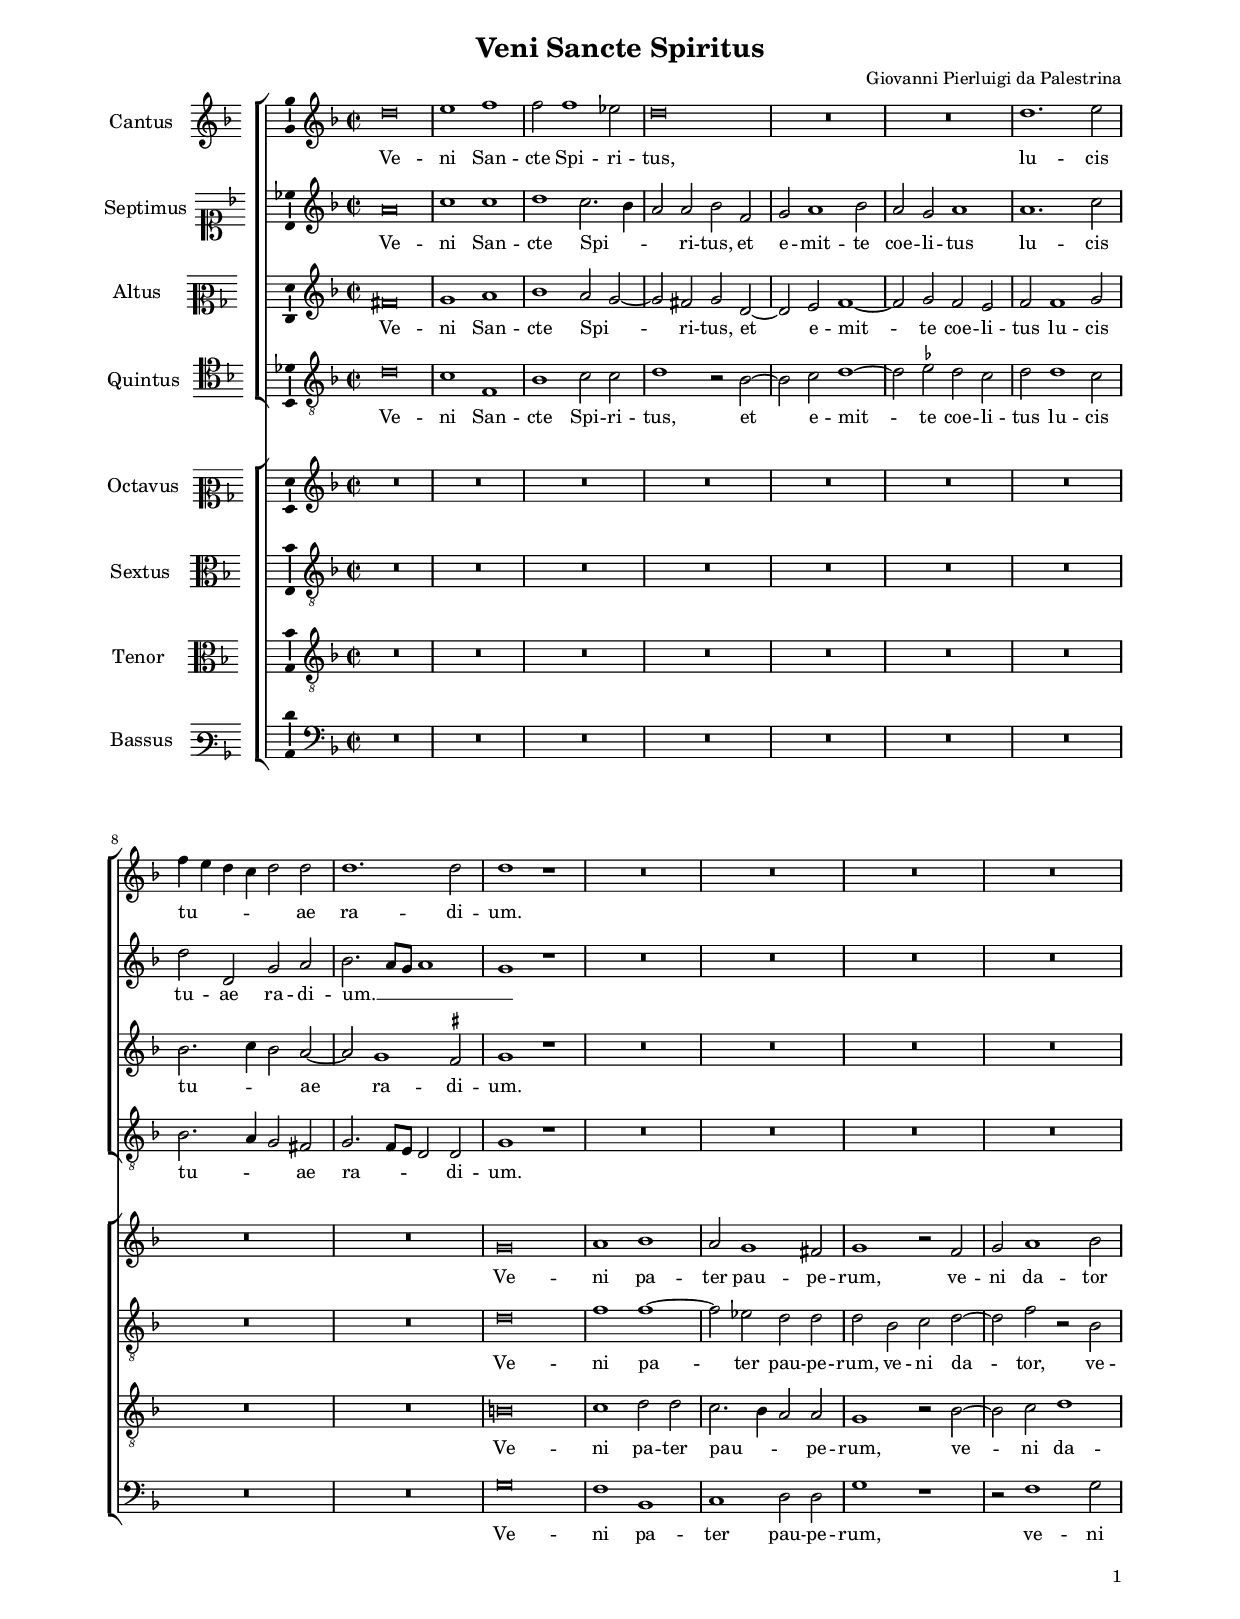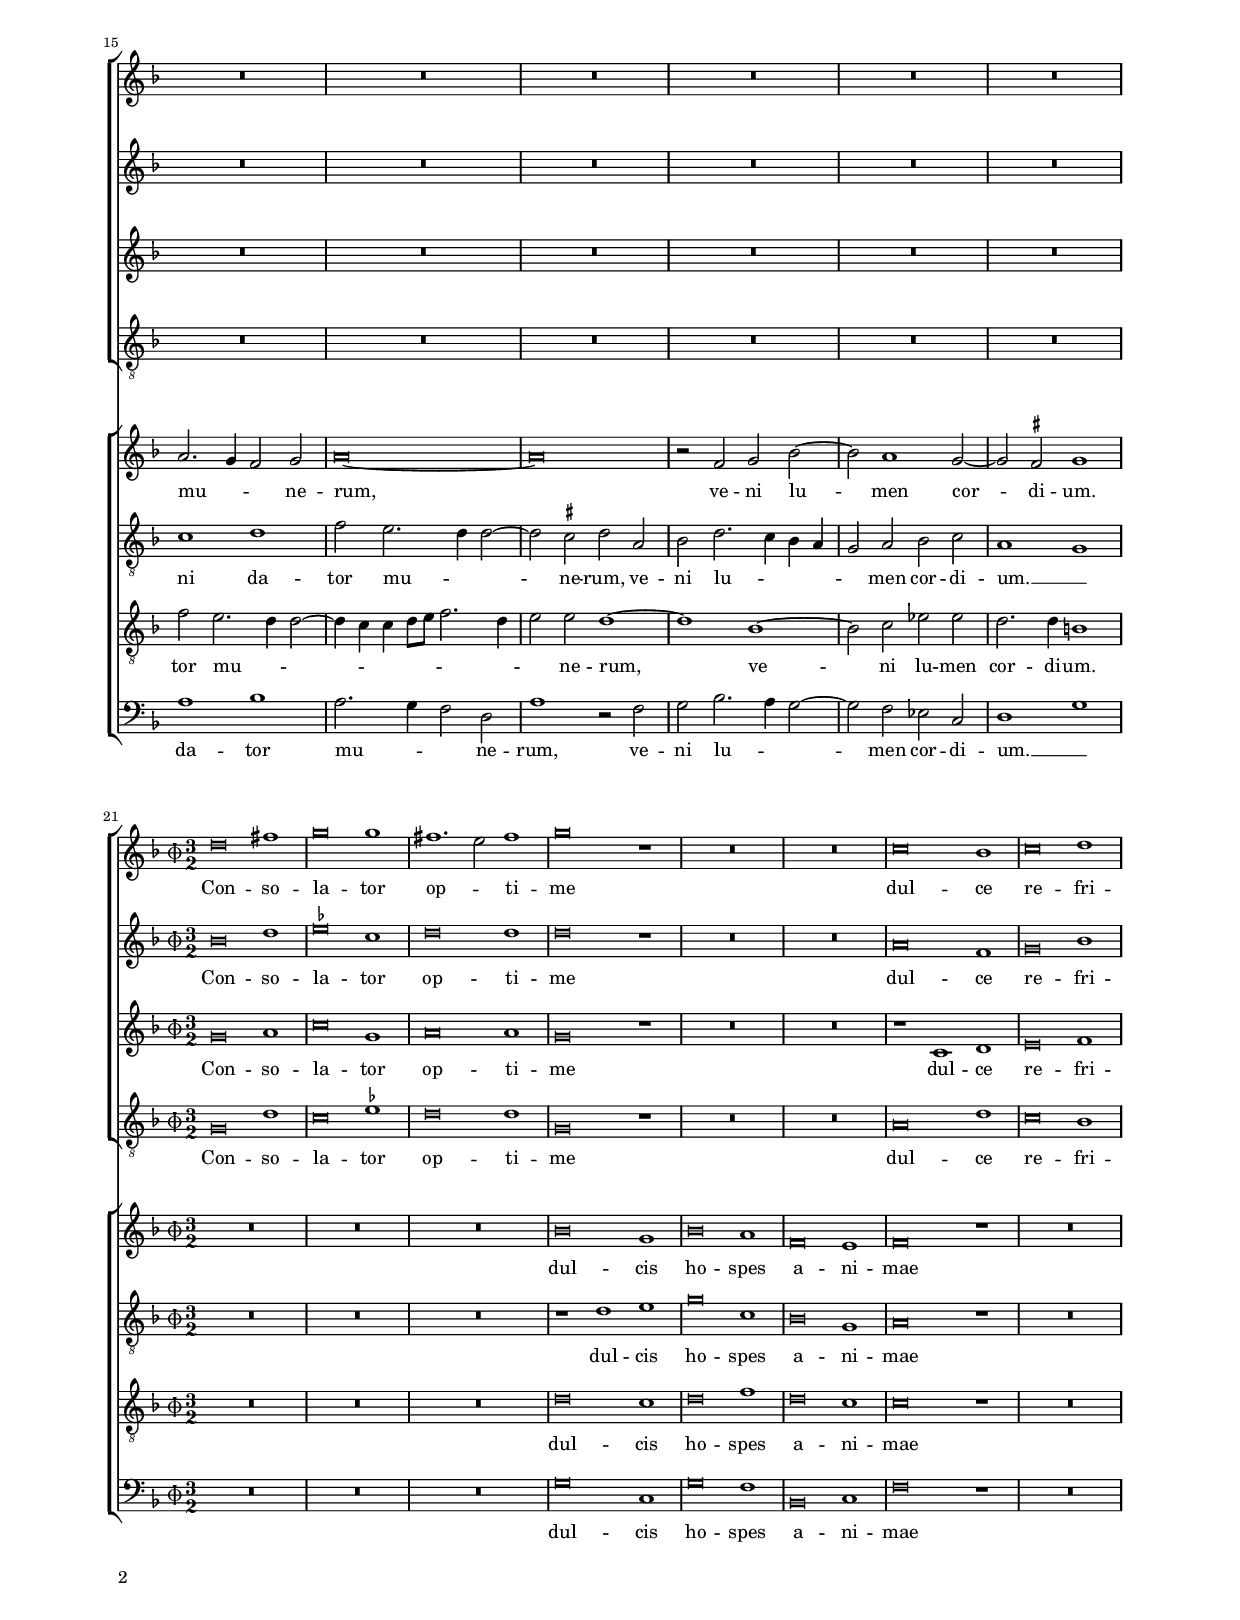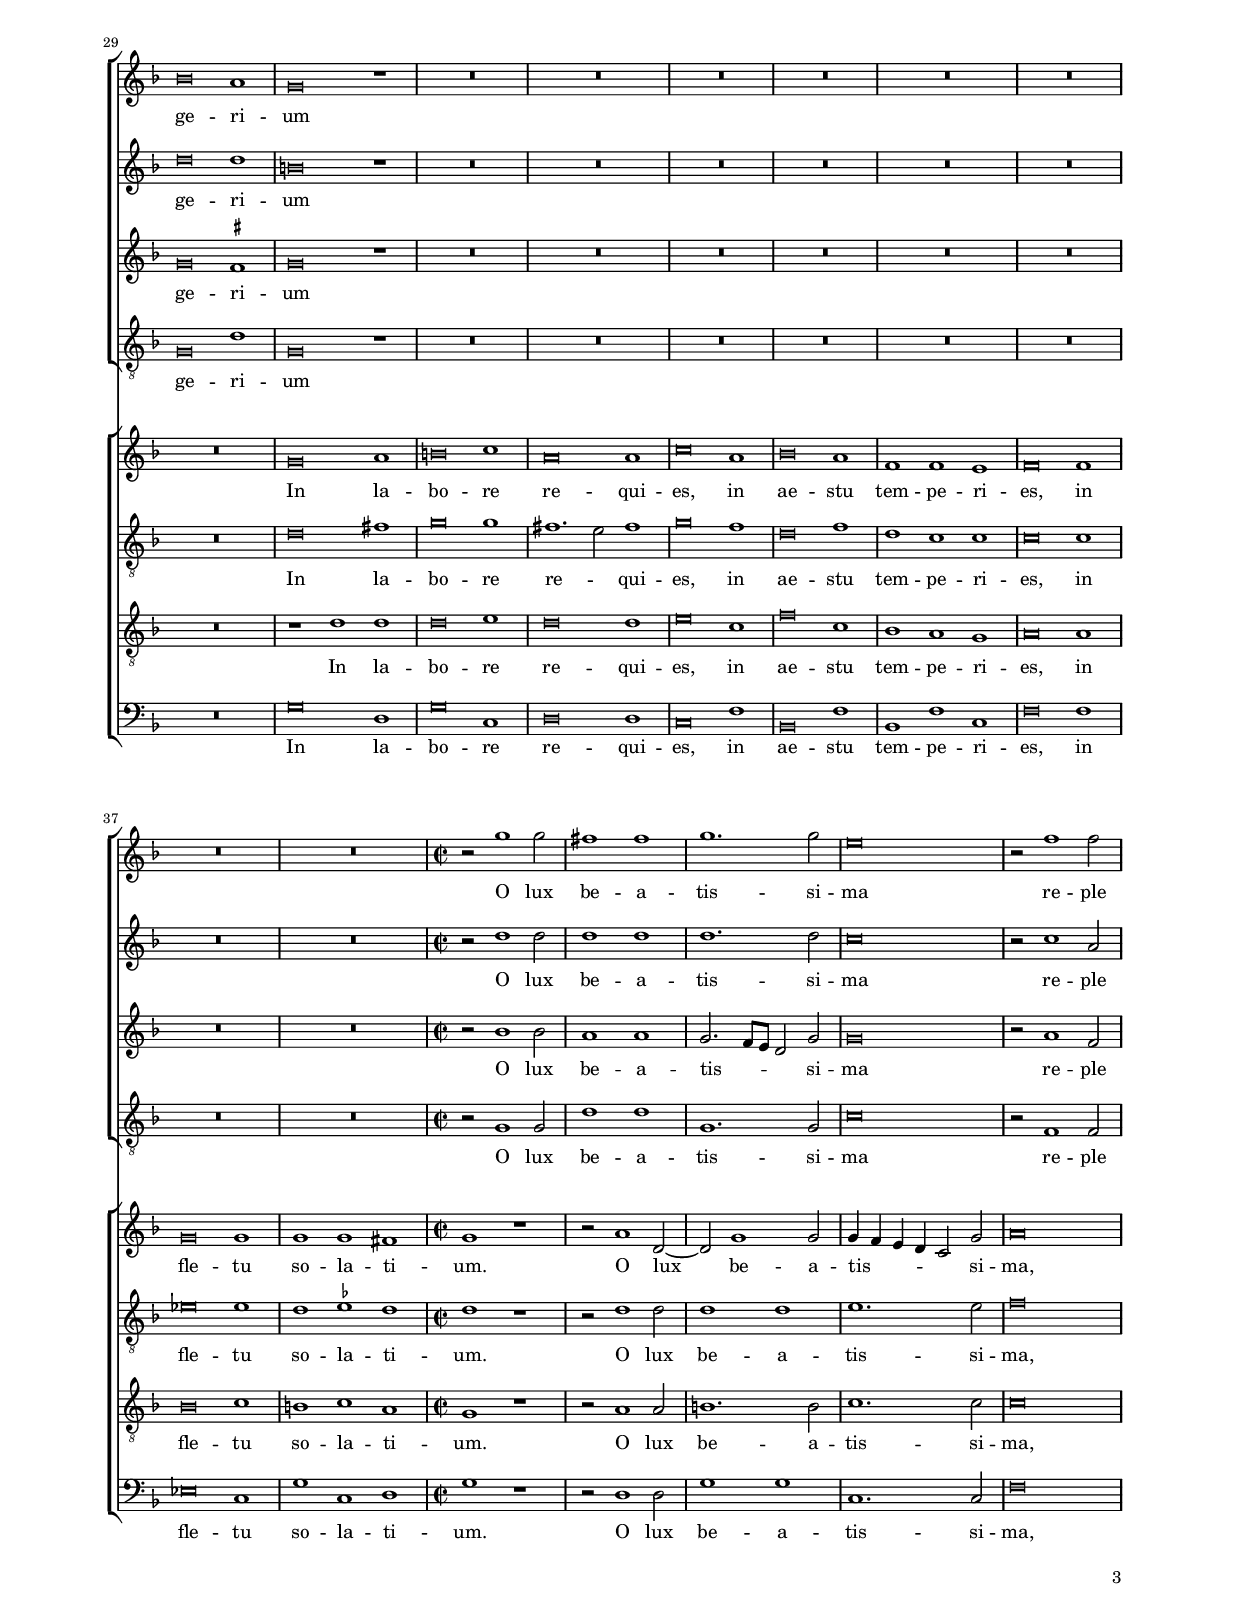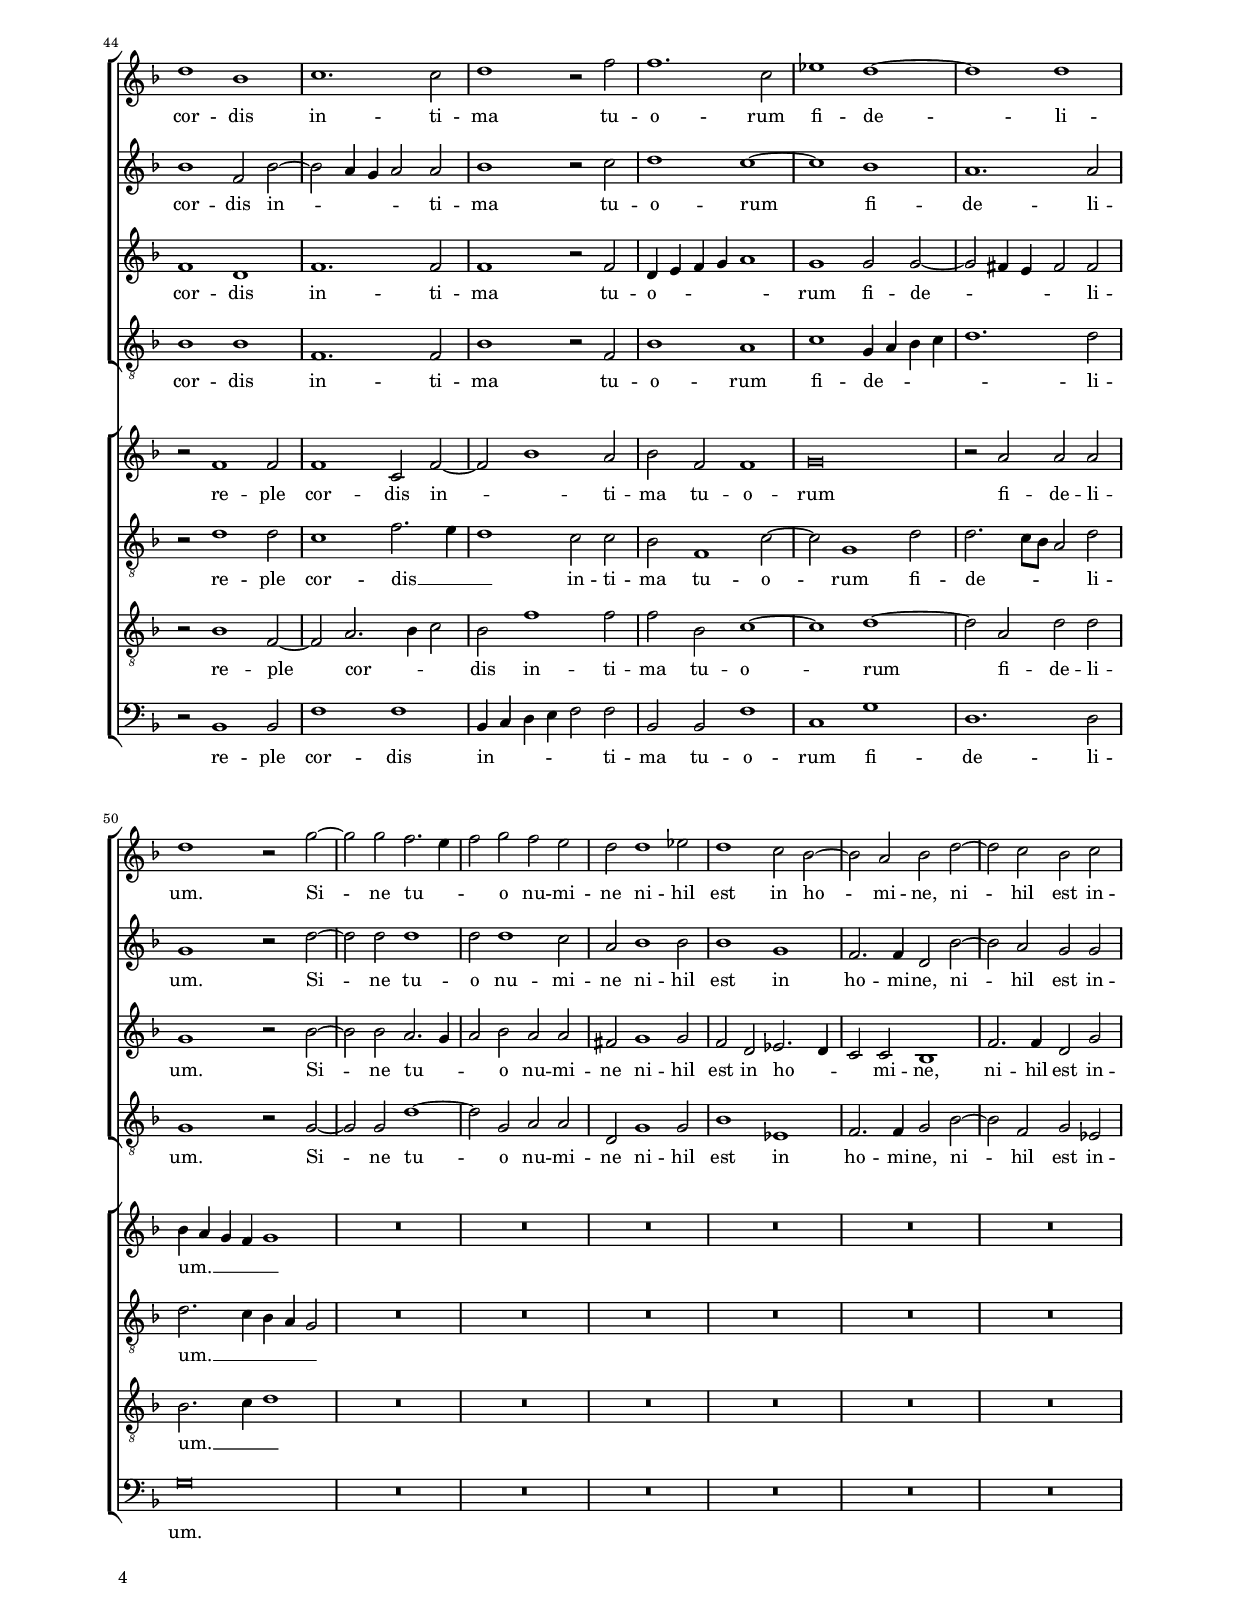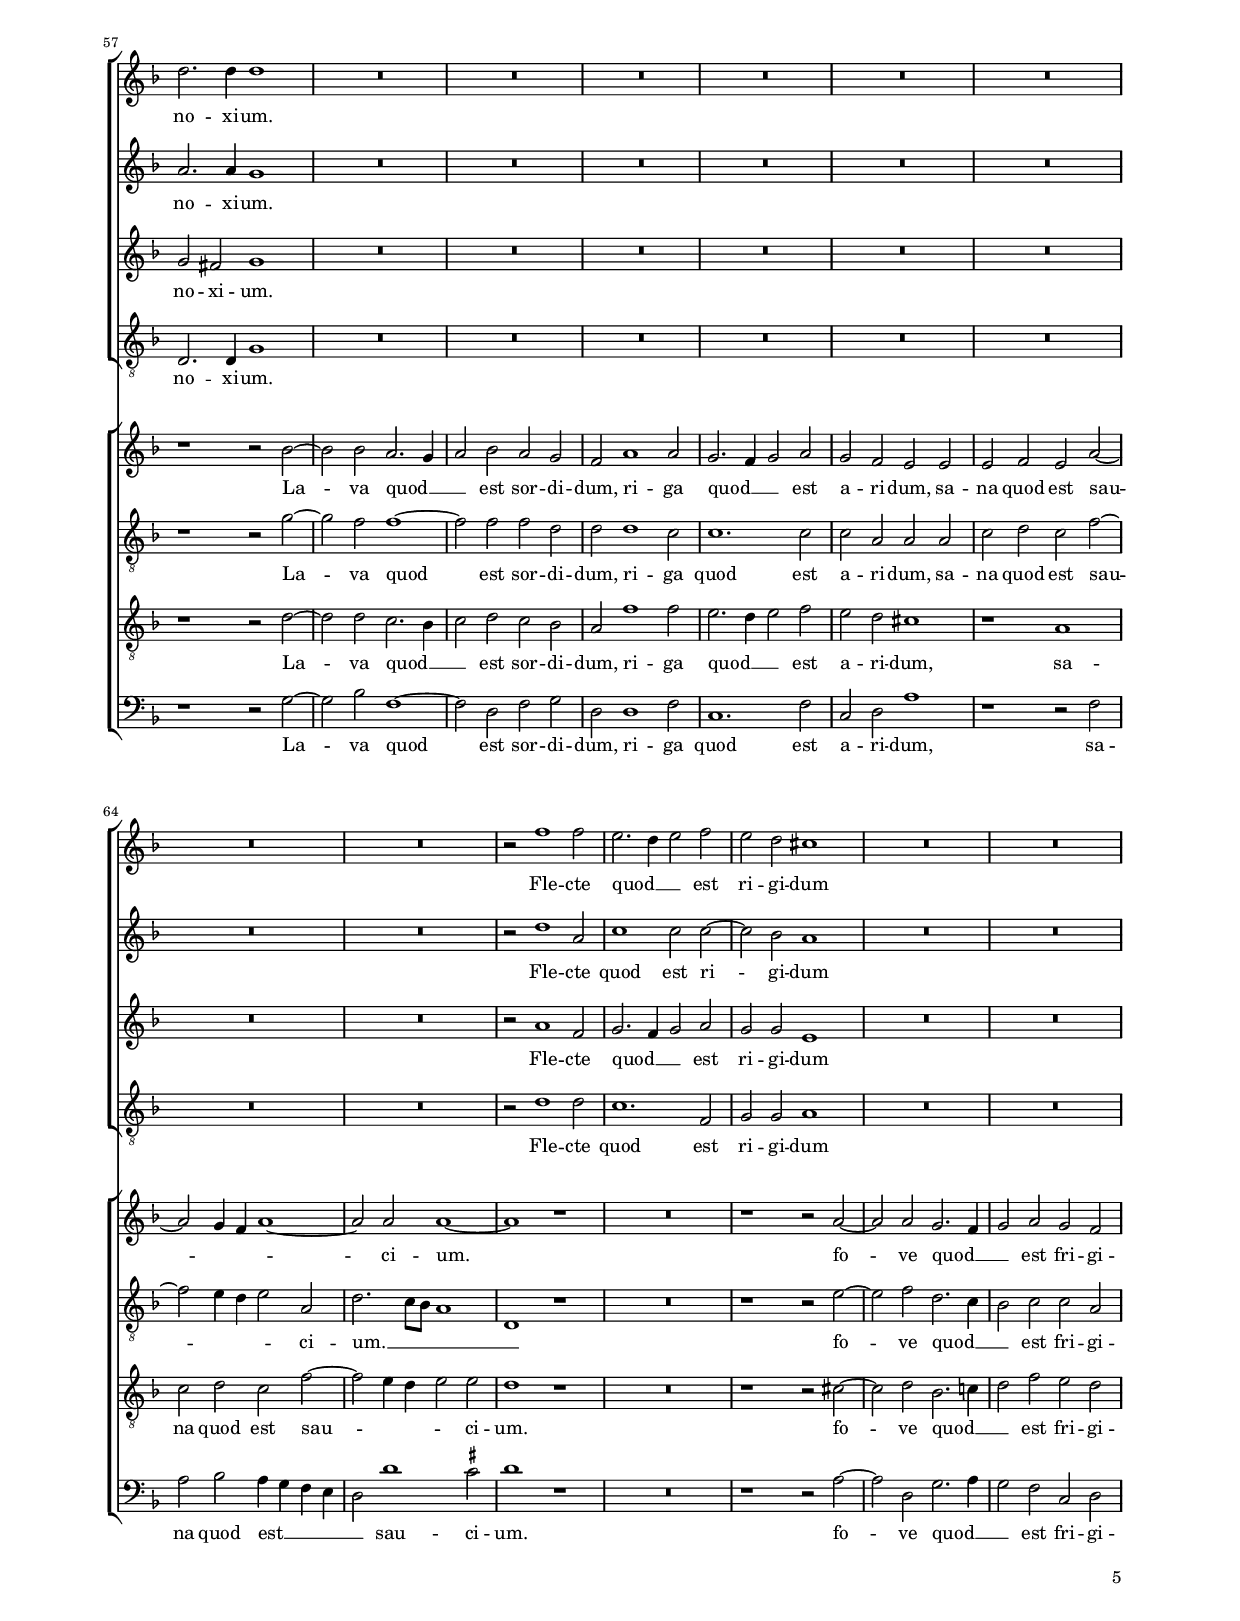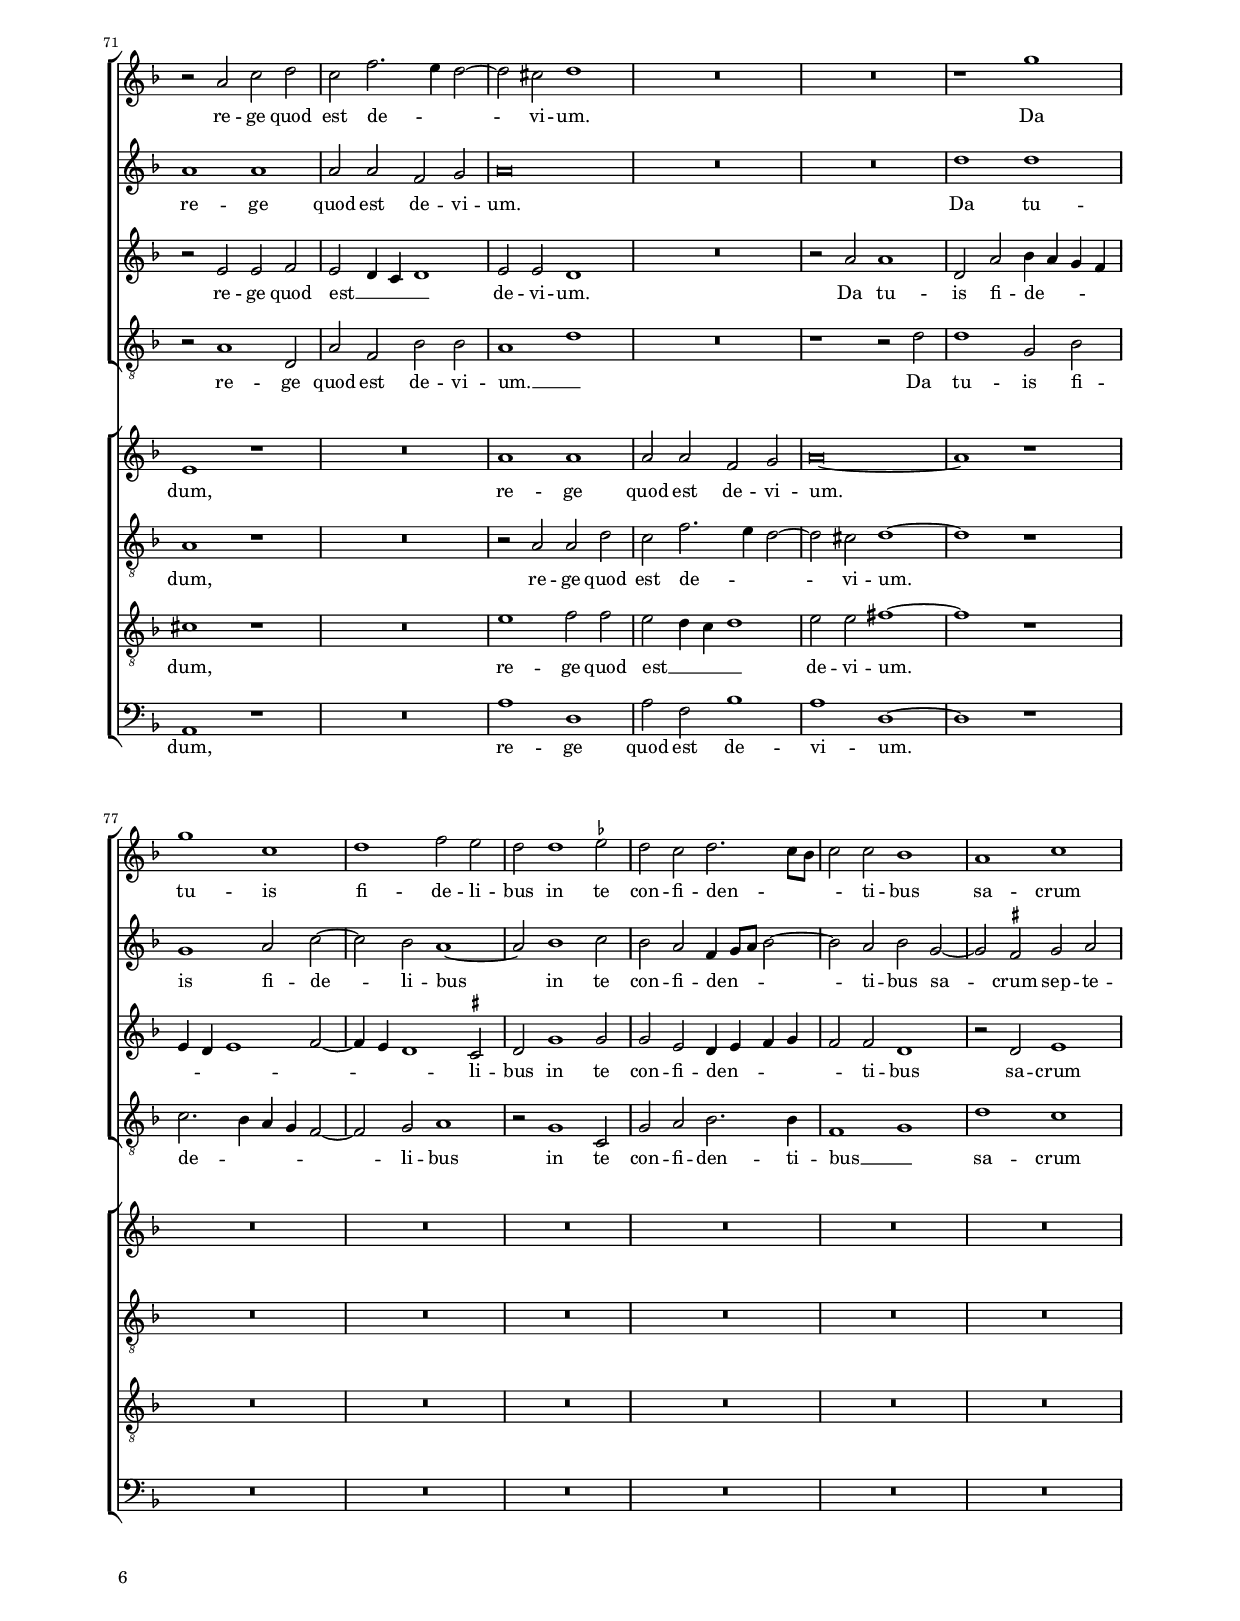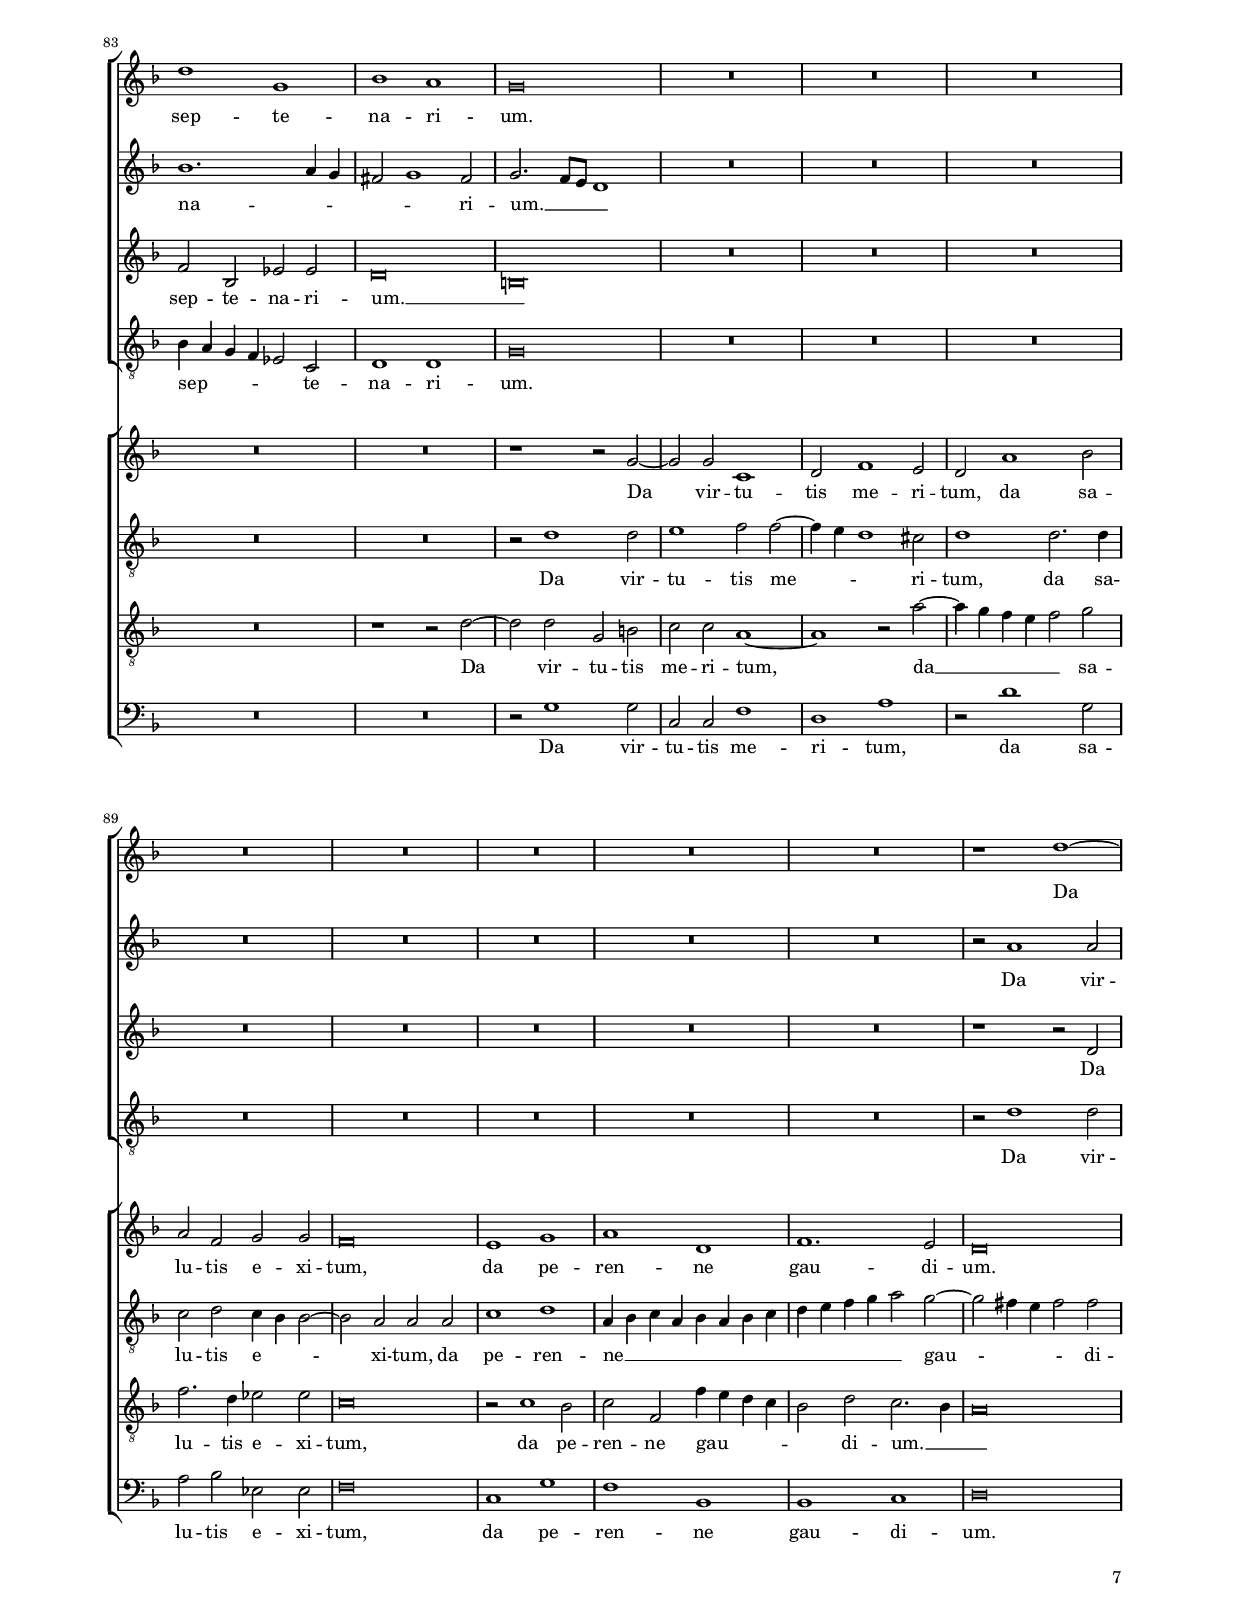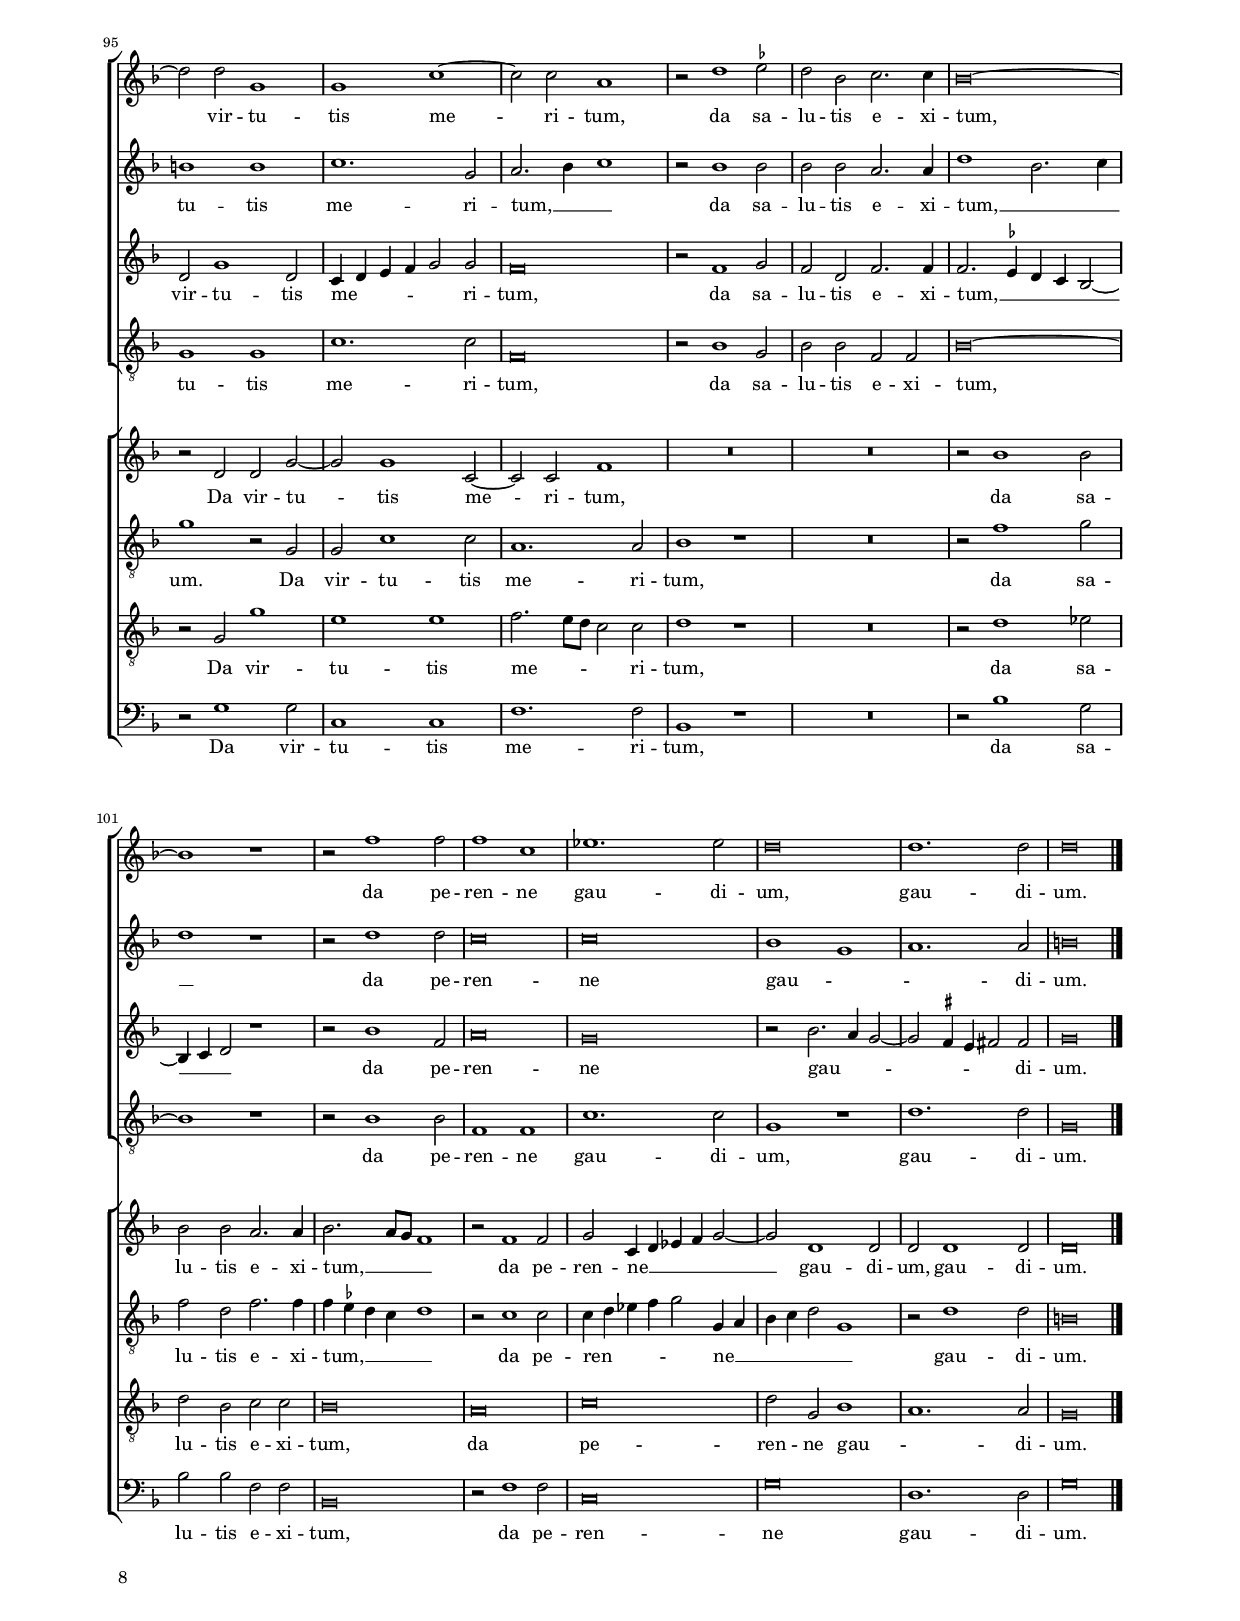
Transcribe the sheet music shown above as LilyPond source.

\header 
{
	title="Veni Sancte Spiritus"
	composer="Giovanni Pierluigi da Palestrina"
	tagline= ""
}

\version "2.22.0"
\language deutsch
#(set-global-staff-size 15)
% #(set-default-paper-size "letter")
#(ly:set-option 'point-and-click #f)


#(define ((double-time-signature glyph a b) grob)
   (grob-interpret-markup grob
          (markup #:override '(baseline-skip . 2.5) #:number
                  (#:line ((markup (#:musicglyph glyph))
                           (#:fontsize -1 #:column (a b)))))))

\paper
	{
	top-margin = 2 \cm
	bottom-margin = 1.4 \cm
	left-margin = 2 \cm
	right-margin = 2 \cm
	print-page-number = ##f
	ragged-bottom = ##f
	ragged-last-bottom = ##f
%   systems-per-page = 2
%   page-count = 8
	system-system-spacing = #'((basic-distance . 18) (minimum-distance . 14) (padding . 7) (strechability . 250))
        oddFooterMarkup=\markup   \fill-line { "" \fromproperty #'page:page-number-string }
        evenFooterMarkup=\markup  \fill-line { \fromproperty #'page:page-number-string "" }
        last-bottom-spacing = #'((basic-distance . 12) (minimum-distance . 7) (padding . 3))
	}

    
global =  
	{
	\key f \major
	\time 2/2 \set Score.measureLength = #(ly:make-moment 2/1)
    \set Score.tempoHideNote = ##t
    \tempo 2 = 100
    \skip 1*2*20 \break
    \once \override Score.TimeSignature.stencil = #(double-time-signature "timesig.mensural34" "3" "2") \time 3/1
    \tempo 1 = 130
    \skip 1*3*18
    \time 2/2 \set Score.measureLength = #(ly:make-moment 2/1)
    \tempo 2 = 100
    \skip 1*2*69 \bar "|."
	}

	ficta = { \once \set suggestAccidentals = ##t }
	
	forget = #(define-music-function (music) (ly:music?) #{
	\accidentalStyle forget
	$music
	\accidentalStyle default
	#})

	
incipitcantusprimus = \markup { \score {
	{
	\set Staff.instrumentName = \markup { \fontsize #1 "Cantus" }
	\key f \major
	\clef violin
	s4 \bar ""
	}
	\layout  {
	raggedright = ##t
	indent = 1.6 \cm
	line-width = 2.2\cm
	\context { \Staff \remove Time_signature_engraver }
	\override Staff.Clef.Y-extent = #'(0 . 0)
	}} \hspace #1 }
      
incipitaltusprimus = \markup { \score {
	{
	\set Staff.instrumentName = \markup { \fontsize #1 "Septimus" }
	\key f \major
	\clef soprano
	s4 \bar ""
	}
	\layout  {
	raggedright = ##t
	indent = 1.6 \cm
	line-width = 2.2\cm
	\context { \Staff \remove Time_signature_engraver }
	\override Staff.Clef.Y-extent = #'(0 . 0)
	}} \hspace #1 }
      
incipittenorprimus = \markup { \score {
	{
	\set Staff.instrumentName = \markup { \fontsize #1 "Altus" }
	\key f \major
	\clef mezzosoprano
	s4 \bar ""
	}
	\layout  {
	raggedright = ##t
	indent = 1.6 \cm
	line-width = 2.2\cm
	\context { \Staff \remove Time_signature_engraver }
	\override Staff.Clef.Y-extent = #'(0 . 0)
	}} \hspace #1 }

incipitbassusprimus = \markup { \score {
	{
	\set Staff.instrumentName = \markup { \fontsize #1 "Quintus" }
	\key f \major
	\clef tenor
        s4 \bar ""
	}
	\layout  {
	raggedright = ##t
	indent = 1.6 \cm
	line-width = 2.2\cm
	\context { \Staff \remove Time_signature_engraver }
	\override Staff.Clef.Y-extent = #'(0 . 0)
	}} \hspace #1 }

    
incipitcantussecundus = \markup { \score {
	{
	\set Staff.instrumentName = \markup { \fontsize #1 "Octavus" }
	\key f \major
	\clef mezzosoprano
	s4 \bar ""
	}
	\layout  {
	raggedright = ##t
	indent = 1.6 \cm
	line-width = 2.2\cm
	\context { \Staff \remove Time_signature_engraver }
	\override Staff.Clef.Y-extent = #'(0 . 0)
	}} \hspace #1 }


incipitaltussecundus = \markup { \score {
	{
	\set Staff.instrumentName = \markup { \fontsize #1 "Sextus" }
	\key f \major
	\clef alto
	s4 \bar ""
	}
	\layout  {
	raggedright = ##t
	indent = 1.6 \cm
	line-width = 2.2\cm
	\context { \Staff \remove Time_signature_engraver }
	\override Staff.Clef.Y-extent = #'(0 . 0)
	}} \hspace #1 }


incipittenorsecundus = \markup { \score {
	{
	\set Staff.instrumentName = \markup { \fontsize #1 "Tenor" }
	\key f \major
	\clef alto
	s4 \bar ""
	}
	\layout  {
	raggedright = ##t
	indent = 1.6 \cm
	line-width = 2.2\cm
	\context { \Staff \remove Time_signature_engraver }
	\override Staff.Clef.Y-extent = #'(0 . 0)
	}} \hspace #1 }	


incipitbassussecundus = \markup { \score {
	{
	\set Staff.instrumentName = \markup { \fontsize #1 "Bassus" }
	\key f \major
	\clef varbaritone
	s4 \bar ""
	}
	\layout  {
	raggedright = ##t
	indent = 1.6 \cm
	line-width = 2.2\cm
	\context { \Staff \remove Time_signature_engraver }
	\override Staff.Clef.Y-extent = #'(0 . 0)
	}} \hspace #1 }

   
cantusprimus =  \relative c'' % Cantus with violin clef
	{
	d\breve
	e1 f
	f2 f1 es2
	d\breve
%5
	R\breve |
	R\breve
	d1. e2
	f4 e d c d2 d
	d1. d2
%10
	d1 r |
	R\breve
	R\breve
	R\breve
	R\breve
%15
	R\breve |
	R\breve
	R\breve
	R\breve
	R\breve
%20
	R\breve |
% Triple time
    d\breve fis1
	g\breve g1
	fis1. e2 fis1
	g\breve r1
%25
    R\breve.
	R\breve. |
	c,\breve b1
	c\breve d1
	b\breve a1
%30
    g\breve r1
	R\breve. |
	R\breve.
	R\breve.
	R\breve.
%35
    R\breve.
	R\breve. |
	R\breve.
    R\breve.	
% End of triple time
	r2 g'1 g2
%40
	fis1 fis |
	g1. g2
	e\breve
	r2 f1 f2
	d1 b
%45
	c1. c2 |
	d1 r2 f
	f1. c2
	es1 d~
	d1 d
%50
	d1 r2 g~ |
	g2 g f2. e4
	f2 g f e
	d2 d1 es2
	d1 c2 b~
%55
	b2 a b d~ |
	d2 c b c
	d2. d4 d1
	R\breve
	R\breve
%60
	R\breve |
	R\breve
	R\breve
	R\breve
	R\breve
%65
	R\breve |
	r2 f1 f2
	e2. d4 e2 f
	e2 d cis1
	R\breve
%70
	R\breve |
	r2 a c d
	c2 f2. e4 d2~
	d2 cis d1
	R\breve
%75
	R\breve |
	r1 g
	g1 c,
	d1 f2 e
	d2 d1 \ficta es2
%80
	d2  c d2. c8 b |
	c2 c b1
	a1 c
	d1 g,
	b1 a
%85
	g\breve |
	R\breve
	R\breve
	R\breve
	R\breve
%90
	R\breve |
	R\breve
	R\breve
	R\breve
	r1 d'~
%95
	d2 d g,1 |
	g1 c~
	c2 c a1
	r2 d1 \ficta es2
	d2 b c2. c4
%100
	b\breve~ |
	b1 r
	r2 f'1 f2
	f1 c
	es1. es2
%105
	d\breve |
	d1. d2
	d\breve |
	}

altusprimus =  \relative c' % Septimus with soprano clef
    {
	a'\breve
	c1 c
	d1 c2. b4
	a2 a b f
%5
	g2 a1 b2 |
	a2 g a1
	a1. c2
	d2 d, g a
	b2. a8 g a1
%10
	g1 r |
	R\breve
	R\breve
	R\breve
	R\breve
%15
	R\breve |
	R\breve
	R\breve
	R\breve
	R\breve
%20
	R\breve |
% Triple time
    b\breve d1
	\ficta es\breve c1
	d\breve d1
	d\breve r1
%25
    R\breve.
	R\breve. |
	a\breve f1
	g\breve b1
	d\breve d1
%30
    h\breve r1
	R\breve. |
	R\breve.
	R\breve.
	R\breve.
%35
    R\breve.
	R\breve. |
	R\breve.
	R\breve.
% End of triple time
	r2 d1 d2
%40
    d1 d
    d1. d2 |	
	c\breve
	r2 c1 a2
	b1 f2 b~
%45
    b2 a4 g a2 a
	b1 r2 c |
	d1 c~
	c1 b
	a1. a2
%50
    g1 r2 d'~
    d2 d d1 |	
	d2 d1 c2
	a2 b1 b2
	b1 g
%55
    f2. f4 d2 b'~
	b2 a g g |
	a2. a4 g1
	R\breve
	R\breve
%60
    R\breve
	R\breve |
	R\breve
	R\breve
	R\breve
%65
    R\breve
	r2 d'1 a2 |
	c1 c2 c~
	c2 b a1
	R\breve
%70
    R\breve
	a1 a |
	a2 a f g
	a\breve
	R\breve
%75
    R\breve
	d1 d |
	g,1 a2 c~
	c2 b a1~
	a2 b1 c2
%80
    b2 a f4 g8 a b2~
	b2 a b g~ |
	g2 \ficta fis g a
	b1. a4 g
	fis2 g1 fis2
%85
    g2. f8 e d1
	R\breve |
	R\breve
	R\breve
	R\breve
%90
    R\breve
	R\breve |
	R\breve
	R\breve
	r2 a'1 a2
%95
    h1 h
	c1. g2 |
	a2. b4 c1
	r2 b1 b2
	b2 b a2. a4
%100
    d1 b2. c4
	d1 r |
	r2 d1 d2
	c\breve
	c\breve
%105
    b1 g
	a1. a2 |
	h\breve |
	}

tenorprimus =  \relative c' % Altus with mezzosoprano clef
	{
	fis\breve
	g1 a
	b1 a2 g~
	g2 fis g d~
%5
	d2 e f1~ |
	f2 g f e
	f2 f1 g2
	b2. c4 b2 a~
	a2 g1 \ficta fis2
%10
	g1 r |
	R\breve
	R\breve
	R\breve
	R\breve
%15
	R\breve |
	R\breve
	R\breve
	R\breve
	R\breve
%20
	R\breve |
% Triple time
	g\breve a1
	c\breve g1
	a\breve a1
	g\breve r1
%25
	R\breve. |
	R\breve.
	r1 c, d
	e\breve f1
	g\breve \ficta fis1
%30
	g\breve r1 |
	R\breve.
	R\breve.
	R\breve.
	R\breve.
%35
	R\breve. |
	R\breve.
	R\breve.
	R\breve.
% End of triple time
    r2 b1 b2
%40
	a1 a |
	g2. f8 e d2 g
	g\breve
	r2 a1 f2
	f1 d
%45
	f1. f2 |
	f1 r2 f
	d4 e f g a1
	g1 g2 g~
	g2 fis4 e fis2 fis
%50
	g1 r2 b~ |
	b2 b a2. g4
	a2 b a a
	fis2 g1 g2
	f2 d es2. d4
%55
    c2 c b1 |	
	f'2. f4 d2 g
	g2 fis g1
	R\breve
	R\breve
%60
	R\breve |
	R\breve
	R\breve
	R\breve
	R\breve
%65
	R\breve |
	r2 a1 f2
	g2. f4 g2 a
	g2 g e1
	R\breve
%70
	R\breve |
	r2 e e f
	e2 d4 c d1
	e2 e d1
	R\breve
%75
	r2 a' a1 |
	d,2 a' b4 a g f
	e4 d e1 f2~
	f4 e d1 \ficta cis2
	d2 g1 g2
%80
	g2 e d4 e f g |
	f2 f d1
	r2 d e1
	f2 b, es es
	d\breve
%85
	h\breve |
	R\breve
	R\breve
	R\breve
	R\breve
%90
	R\breve |
	R\breve
	R\breve
	R\breve
	r1 r2 d
%95
	d2 g1 d2 |
	c4 d e f g2 g
	f\breve
	r2 f1 g2
	f2 d f2. f4
%100
	f2. \ficta es4 d c b2~ |
	b4 c d2 r1
	r2 b'1 f2
	a\breve
	g\breve
%105
	r2 b2. a4 g2~ |
	g2 \ficta fis4 e fis!2 fis
	g\breve |
	}

bassusprimus  =  \relative c % Quintus with tenor clef
	{
	d'\breve
	c1 f,
	b1 c2 c
	d1 r2 b~
%5
	b2 c d1~ |
	d2 \ficta es d c
	d2 d1 c2
	b2. a4 g2 fis
	g2. f8 e d2 d
%10
	g1 r |
	R\breve
	R\breve
	R\breve
	R\breve
%15
	R\breve |
	R\breve
	R\breve
	R\breve
	R\breve
%20
	R\breve |
% Triple time
    g\breve d'1
	c\breve \ficta es1
	d\breve d1
	g,\breve r1
%25
	R\breve. |
	R\breve.
	a\breve d1
	c\breve b1
	g\breve d'1
%30
	g,\breve r1 |
	R\breve.
	R\breve.
	R\breve.
	R\breve.
%35
	R\breve. |
	R\breve.
	R\breve.
	R\breve.
% End of triple time
	r2 g1 g2
%40
	d'1 d |
	g,1. g2
	c\breve
	r2 f,1 f2
	b1 b
%45
	f1. f2 |
	b1 r2 f
	b1 a
	c1 g4 a b c
	d1. d2
%50
	g,1 r2 g~ |
	g2 g d'1~
	d2 g, a a
	d,2 g1 g2
	b1 es,
%55
	f2. f4 g2 b~ |
	b2 f g es
	d2. d4 g1
	R\breve
	R\breve
%60
	R\breve |
	R\breve
	R\breve
	R\breve
	R\breve
%65
	R\breve |
	r2 d'1 d2
	c1. f,2
	g2 g a1
	R\breve
%70
	R\breve |
	r2 a1 d,2
	a'2 f b b
	a1 d
	R\breve
%75
	r1 r2 d |
	d1 g,2 b
	c2. b4 a g f2~
	f2 g a1
	r2 g1 c,2
%80
	g'2 a b2. b4 |
	f1 g
	d'1 c
	b4 a g f es2 c
	d1 d
%85
	g\breve |
	R\breve
	R\breve
	R\breve
	R\breve
%90
	R\breve |
	R\breve
	R\breve
	R\breve
	r2 d'1 d2
%95
	g,1 g |
	c1. c2
	f,\breve
	r2 b1 g2
	b2 b f f
%100
	b\breve~ |
	b1 r
	r2 b1 b2
	f1 f
	c'1. c2
%105
	g1 r |
	d'1. d2
	g,\breve |
	}

        
cantussecundus =  \relative c' % Octavus with mezzosoprano clef
	{
	R\breve
	R\breve
	R\breve
	R\breve
%5
	R\breve |
	R\breve
	R\breve
	R\breve
	R\breve
%10
	g'\breve |
	a1 b
	a2 g1 fis2
	g1 r2 f
	g2 a1 b2
%15
	a2. g4 f2 g |
	a\breve~
	a\breve
	r2 f g b~
	b2 a1 g2~
%20
	g2 \ficta fis g1 |
% Triple time
    R\breve.
	R\breve.
	R\breve.
	b\breve g1
%25
	b\breve a1 |
	f\breve e1
	f\breve r1
	R\breve.
	R\breve.
%30
	g\breve a1 |
	h\breve c1
	a\breve a1
	c\breve a1
	b\breve a1
%35
	f1 f e |
	f\breve f1
	g\breve g1
	g1 g fis
% End of triple time
	g1 r
%40
	r2 a1 d,2~ |
	d2 g1 g2
	g4 f e d c2 g'
	a\breve
	r2 f1 f2
%45
	f1 c2 f~ |
	f2 b1 a2
	b2 f f1
	g\breve
	r2 a a a
%50
	b4 a g f g1 |
	R\breve
	R\breve
	R\breve
	R\breve
%55
	R\breve |
	R\breve
	r1 r2 b~
	b2 b a2. g4
	a2 b a g
%60
	f2 a1 a2 |
	g2. f4 g2 a
	g2 f e e
	e2 f e a~
    a2 g4 f a1~
%65
	a2 a a1~ |
	a1 r
	R\breve
	r1 r2 a~
	a2 a g2. f4
%70
	g2 a g f |
	e1 r
	R\breve
	a1 a
	a2 a f g
%75
	a\breve~ |
	a1 r
	R\breve
	R\breve
	R\breve
%80
	R\breve |
	R\breve
	R\breve
	R\breve
	R\breve
%85
	r1 r2 g~ |
	g2 g c,1
	d2 f1 e2
	d2 a'1 b2
	a2 f g g
%90
	f\breve |
	e1 g
	a1 d,
	f1. e2
	d\breve
%95
	r2 d d g~ |
	g2 g1 c,2~
	c2 c f1
	R\breve
	R\breve
%100
	r2 b1 b2 |
    b2 b a2. a4
    b2. a8 g f1
    r2 f1 f2 
    g2 c,4 d es4 f g2~
%105
	g2 d1 d2 |
	d2 d1 d2
	d\breve |
	}

altussecundus =  \relative c' % Sextus with alto clef
	{
	R\breve
	R\breve
	R\breve
	R\breve
%5
	R\breve |
	R\breve
	R\breve
	R\breve
	R\breve
%10
	d\breve |
	f1 f~
	f2 es d d
	d2 b c d~
	d2 f r b,
%15
	c1 d |
	f2 e2. d4 d2~
	d2 \ficta cis d a
	b2 d2. c4 b a
	g2 a b c
%20
	a1 g |
% Triple time
	R\breve.
	R\breve.
	R\breve.
	r1 d' e
%25
	g\breve c,1 |
	b\breve g1
	a\breve r1
	R\breve.
	R\breve.
%30
	d\breve fis1 |
	g\breve g1
	fis1. e2 fis1
	g\breve f1
	d\breve f1
%35
	d1 c c |
	c\breve c1
	es\breve es1
	d1 \ficta es d
% End of triple time
    d1 r
%40
	r2 d1 d2 |
	d1 d
	e1. e2
	f\breve
	r2 d1 d2
%45
	c1 f2. e4 |
	d1 c2 c
	b2 f1 c'2~
	c2 g1 d'2
	d2. c8 b a2 d
%50
	d2. c4 b a g2 |
	R\breve
	R\breve
	R\breve
	R\breve
%55
	R\breve |
	R\breve
	r1 r2 g'~
	g2 f f1~
	f2 f f d
%60
	d2 d1 c2 |
	c1. c2
	c2 a a a
	c2 d c f~
	f2 e4 d e2 a,
%65
	d2. c8 b a1 |
	d,1 r
	R\breve
	r1 r2 e'~
	e2 f d2. c4
%70
	b2 c c a |
	a1 r
	R\breve
	r2 a a d
	c2 f2. e4 d2~
%75
	d2 cis d1~ |
	d1 r
	R\breve
	R\breve
	R\breve
%80
	R\breve |
	R\breve
	R\breve
	R\breve
	R\breve
%85
	r2 d1 d2 |
	e1 f2 f~
	f4 e d1 cis2
	d1 d2. d4
	c2 d c4 b b2~
%90
	b2 a a a |
	c1 d
	a4 b c a b a b c
	d4 e f g a2 g~
	g2 fis4 e fis2 fis
%95
	g1 r2 g, |
	g2 c1 c2
	a1. a2
	b1 r
	R\breve
%100
	r2 f'1 g2 |
	f2 d f2. f4
	f4 \ficta es d c d1
	r2 c1 c2
	c4 d es f g2 g,4 a
%105
	b4 c d2 g,1 |
	r2 d'1 d2
	h\breve |
    }

tenorsecundus =  \relative c' % Tenor with alto clef
	{
	R\breve
	R\breve
	R\breve
	R\breve
%5
	R\breve |
	R\breve
	R\breve
	R\breve
	R\breve
%10
	h\breve |
	c1 d2 d
	c2. b4 a2 a
	g1 r2 b~
	b2 c d1
%15
	f2 e2. d4 d2~ |
	d4 c c d8 e f2. d4
	e2 e d1~
	d1 b~
	b2 c es es
%20
	d2. d4 h1 |
% Triple time
	R\breve.
	R\breve.
	R\breve.
	d\breve c1
%25
	d\breve f1 |
	d\breve c1
	c\breve r1
	R\breve.
	R\breve.
%30
	r1 d d |
	d\breve e1
	d\breve d1
	e\breve c1
	f\breve c1
%35
	b1 a g |
	a\breve a1
	b\breve c1
	h1 c a
% End of triple time
	g1 r
%40
	r2 a1 a2 |
	h1. h2
	c1. c2
	c\breve
	r2 b1 f2~
%45
	f2 a2. b4 c2 |
	b2 f'1 f2
	f2 b, c1~
	c1 d~
	d2 a d d
%50
	b2. c4 d1 |
	R\breve
	R\breve
	R\breve
	R\breve
%55
	R\breve |
	R\breve
	r1 r2 d~
	d2 d c2. b4
	c2 d c b
%60
	a2 f'1 f2 |
	e2. d4 e2 f
	e2 d cis1
	r1 a
	c2 d c f~
%65
	f2 e4 d e2 e |
	d1 r
	R\breve
	r1 r2 cis~
	cis2 d b2. c4
%70
	d2 f e d |
	cis1 r
	R\breve
	e1 f2 f
	e2 d4 c d1
%75
	e2 e fis1~ |
	fis1 r
	R\breve
	R\breve
	R\breve
%80
	R\breve |
	R\breve
	R\breve
	R\breve
	r1 r2 d~
%85
    d2 d g, h |	
	c2 c a1~
	a1 r2 a'~
	a4 g f e f2 g
	f2. d4 es2 es
%90
	c\breve |
	r2 c1 b2
	c2 f, f'4 e d c
	b2 d c2. b4
	a\breve
%95
	r2 g g'1 |
	e1 e
	f2. e8 d c2 c
	d1 r
	R\breve
%100
	r2 d1 es2 |
	d2 b c c
	b\breve
	a\breve
	c\breve
%105
	d2 g, b1 |
	a1. a2
	g\breve |
	}

bassussecundus =  \relative c % Bassus with baritone clef
	{
	R\breve
	R\breve
	R\breve
	R\breve
%5
	R\breve |
	R\breve
	R\breve
	R\breve
	R\breve
%10
	g'\breve |
	f1 b,
	c1 d2 d
	g1 r
	r2 f1 g2
%15
	a1 b |
	a2. g4 f2 d
	a'1 r2 f
	g2 b2. a4 g2~
	g2 f es c
%20
	d1 g |
% Triple time
    R\breve.
	R\breve.
	R\breve.
	g\breve c,1
%25
	g'\breve f1 |
	b,\breve c1
	f\breve r1
	R\breve.
	R\breve.
%30
	g\breve d1 |
	g\breve c,1
	d\breve d1
	c\breve f1
	b,\breve f'1
%35
	b,1 f' c |
	f\breve f1
	es\breve c1
	g'1 c, d
% End of triple time
	g1 r
%40
	r2 d1 d2 |
	g1 g
	c,1. c2
	f\breve
	r2 b,1 b2
%45
	f'1 f |
	b,4 c d e f2 f
	b,2 b f'1
	c1 g'
	d1. d2
%50
	g\breve |
	R\breve
	R\breve
	R\breve
	R\breve
%55
	R\breve |
	R\breve
	r1 r2 g~
	g2 b f1~
	f2 d f g
%60
	d2 d1 f2 |
	c1. f2
	c2 d a'1
	r1 r2 f
	a2 b a4 g f e
%65
	d2 d'1 \ficta cis2 |
	d1 r
	R\breve
	r1 r2 a~
	a2 d, g2. a4
%70
	g2 f c d |
	a1 r
	R\breve
	a'1 d,
	a'2 f b1
%75
	a1 d,~ |
	d1 r
	R\breve
	R\breve
	R\breve
%80
	R\breve |
	R\breve
	R\breve
	R\breve
	R\breve
%85
	r2 g1 g2 |
	c,2 c f1
	d1 a'
	r2 d1 g,2
	a2 b es, es
%90
	f\breve |
	c1 g'
	f1 b,
	b1 c
	d\breve
%95
	r2 g1 g2 |
	c,1 c
	f1. f2
	b,1 r
	R\breve
%100
	r2 b'1 g2 |
	b2 b f f
	b,\breve
	r2 f'1 f2
	c\breve
%105
	g'\breve |
	d1. d2
	g\breve |
	}


lyricscantusprimus = \lyricmode {
	Ve -- ni San -- cte Spi -- ri -- tus,
        lu -- cis tu -- _ _ _ _ ae ra -- di -- um.
        Con -- so -- la -- tor op -- _ ti -- me
        dul -- ce re -- fri -- ge -- ri -- um
        O lux be -- a -- tis -- si -- ma
        re -- ple cor -- dis in -- ti -- ma
        tu -- o -- rum fi -- de -- li -- um.
        Si -- ne tu -- _ _ o nu -- mi -- ne
        ni -- hil est in ho -- mi -- ne,
        ni -- hil est in -- no -- xi -- um.
        Fle -- cte quod __ _ _ est ri -- gi -- dum
        re -- ge quod est de -- _ _ vi -- um.
        Da tu -- is fi -- de -- li -- bus
        in te con -- fi -- den -- _ _ _ ti -- bus
        sa -- crum sep -- te -- na -- ri -- um.
        Da vir -- tu -- tis me -- ri -- tum,
        da sa -- lu -- tis e -- xi -- tum,
        da pe -- ren -- ne gau -- di -- um,
        gau -- di -- um.
	}


lyricsaltusprimus = \lyricmode {
	Ve -- ni San -- cte Spi -- _ _ ri -- tus,
        et e -- mit -- te coe -- li -- tus
        lu -- cis tu -- ae ra -- di -- um. __ _ _ _ _
        Con -- so -- la -- tor op -- ti -- me
        dul -- ce re -- fri -- ge -- ri -- um
        O lux be -- a -- tis -- si -- ma
        re -- ple cor -- dis in -- _ _ _ ti -- ma
        tu -- o -- rum fi -- de -- li -- um.
        Si -- ne tu -- o nu -- mi -- ne
        ni -- hil est in ho -- mi -- ne,
        ni -- hil est in -- no -- xi -- um.
        Fle -- cte quod est ri -- gi -- dum
        re -- ge quod est de -- vi -- um.
        Da tu -- is fi -- de -- li -- bus
        in te con -- fi -- den -- _ _ _ ti -- bus
        sa -- crum sep -- te -- na -- _ _ _ _ ri -- um. __ _ _ _
        Da vir -- tu -- tis me -- ri -- tum, __ _ _
        da sa -- lu -- tis e -- xi -- tum, __ _ _ _
        da pe -- ren -- ne gau -- _ _ di -- um.
	}


lyricstenorprimus = \lyricmode {
	Ve -- ni San -- cte Spi -- _ ri -- tus,
        et e -- mit -- te coe -- li -- tus
        lu -- cis tu -- _ _ ae ra -- di -- um.
        Con -- so -- la -- tor op -- ti -- me
        dul -- ce re -- fri -- ge -- ri -- um
        O lux be -- a -- tis -- _ _ _ si -- ma
        re -- ple cor -- dis in -- ti -- ma
        tu -- o -- _ _ _ _ rum fi -- de -- _ _ _ li -- um.
        Si -- ne tu -- _ _ o nu -- mi -- ne
        ni -- hil est in ho -- _ _ mi -- ne,
        ni -- hil est in -- no -- xi -- um.
        Fle -- cte quod __ _ _ est ri -- gi -- dum
        re -- ge quod est __ _ _ _ de -- vi -- um.
        Da tu -- is fi -- de -- _ _ _ _ _ _ _ _ _ li -- bus
        in te con -- fi -- den -- _ _ _ _ ti -- bus
        sa -- crum sep -- te -- na -- ri -- um. __ _
        Da vir -- tu -- tis me -- _ _ _ _ ri -- tum,
        da sa -- lu -- tis e -- xi -- tum, __ _ _ _ _ _ _
        da pe -- ren -- ne gau -- _ _ _ _ _ di -- um.
	}


lyricsbassusprimus = \lyricmode {
	Ve -- ni San -- cte Spi -- ri -- tus,
        et e -- mit -- te coe -- li -- tus
        lu -- cis tu -- _ _ ae ra -- _ _ _ di -- um.
        Con -- so -- la -- tor op -- ti -- me
        dul -- ce re -- fri -- ge -- ri -- um
        O lux be -- a -- tis -- si -- ma
        re -- ple cor -- dis in -- ti -- ma
        tu -- o -- rum fi -- de -- _ _ _ _ li -- um.
        Si -- ne tu -- o nu -- mi -- ne
        ni -- hil est in ho -- mi -- ne,
        ni -- hil est in -- no -- xi -- um.
        Fle -- cte quod est ri -- gi -- dum
        re -- ge quod est de -- vi -- um. __ _
        Da tu -- is fi -- de -- _ _ _ _ li -- bus
        in te con -- fi -- den -- ti -- bus __ _
        sa -- crum sep -- _ _ _ _ te -- na -- ri -- um.
        Da vir -- tu -- tis me -- ri -- tum,
        da sa -- lu -- tis e -- xi -- tum,
        da pe -- ren -- ne gau -- di -- um,
        gau -- di -- um.
	}


lyricscantussecundus = \lyricmode {
	Ve -- ni pa -- ter pau -- pe -- rum,
        ve -- ni da -- tor mu -- _ _ ne -- rum,
        ve -- ni lu -- men cor -- di -- um.
        dul -- cis ho -- spes a -- ni -- mae
        In la -- bo -- re re -- qui -- es,
        in ae -- stu tem -- pe -- ri -- es,
        in fle -- tu so -- la -- ti -- um.
        O lux be -- a -- tis -- _ _ _ _ si -- ma,
        re -- ple cor -- dis in -- _ ti -- ma
        tu -- o -- rum fi -- de -- li -- um. __ _ _ _ _
        La -- va quod __ _ _ est sor -- di -- dum,
        ri -- ga quod __ _ _ est a -- ri -- dum,
        sa -- na quod est sau -- _ _ _ ci -- um.
        fo -- ve quod __ _ _ est fri -- gi -- dum,
        re -- ge quod est de -- vi -- um.
        Da vir -- tu -- tis me -- ri -- tum,
        da sa -- lu -- tis e -- xi -- tum,
        da pe -- ren -- ne gau -- di -- um.
        Da vir -- tu -- tis me -- ri -- tum,
        da sa -- lu -- tis e -- xi -- tum, __ _ _ _
        da pe -- ren -- ne __ _ _ _ _ gau -- di -- um,
        gau -- di -- um.
	}


lyricsaltussecundus = \lyricmode {
	Ve -- ni pa -- ter pau -- pe -- rum,
        ve -- ni da -- tor,
        ve -- ni da -- tor mu -- _ _ ne -- rum,
        ve -- ni lu -- _ _ _ _ men cor -- di -- um. __ _
        dul -- cis ho -- spes a -- ni -- mae
        In la -- bo -- re re -- _ qui -- es,
        in ae -- stu tem -- pe -- ri -- es,
        in fle -- tu so -- la -- ti -- um.
        O lux be -- a -- tis -- si -- ma,
        re -- ple cor -- dis __ _ _ in -- ti -- ma
        tu -- o -- rum fi -- de -- _ _ _ li -- um. __ _ _ _ _
        La -- va quod est sor -- di -- dum,
        ri -- ga quod est a -- ri -- dum,
        sa -- na quod est sau -- _ _ _ ci -- um. __ _ _ _ _
        fo -- ve quod __ _ _ est fri -- gi -- dum,
        re -- ge quod est de -- _ _ vi -- um.
        Da vir -- tu -- tis me -- _ _ ri -- tum,
        da sa -- lu -- tis e -- _ _ xi -- tum,
        da pe -- ren -- ne __ _ _ _ _ _ _ _ _ _ _ _ _ gau -- _ _ _ di -- um.
        Da vir -- tu -- tis me -- ri -- tum,
        da sa -- lu -- tis e -- xi -- tum, __ _ _ _ _
        da pe -- ren -- _ _ _ _ ne __ _ _ _ _ _ gau -- di -- um.
	}
	

lyricstenorsecundus = \lyricmode {
	Ve -- ni pa -- ter pau -- _ _ pe -- rum,
        ve -- ni da -- tor mu -- _ _ _ _ _ _ _ _ _ ne -- rum,
        ve -- ni lu -- men cor -- di -- um.
        dul -- cis ho -- spes a -- ni -- mae
        In la -- bo -- re re -- qui -- es,
        in ae -- stu tem -- pe -- ri -- es,
        in fle -- tu so -- la -- ti -- um.
        O lux be -- a -- tis -- si -- ma,
        re -- ple cor -- _ _ dis in -- ti -- ma
        tu -- o -- rum fi -- de -- li -- um. __ _ _
        La -- va quod __ _ _ est sor -- di -- dum,
        ri -- ga quod __ _ _ est a -- ri -- dum,
        sa -- na quod est sau -- _ _ _ ci -- um.
        fo -- ve quod __ _ _ est fri -- gi -- dum,
        re -- ge quod est __ _ _ _ de -- vi -- um.
        Da vir -- tu -- tis me -- ri -- tum,
        da __ _ _ _ _ sa -- lu -- tis e -- xi -- tum,
        da pe -- ren -- ne gau -- _ _ _ _ di -- um. __ _ _
        Da vir -- tu -- tis me -- _ _ _ ri -- tum,
        da sa -- lu -- tis e -- xi -- tum,
        da pe -- ren -- ne gau -- _ di -- um.
	}


lyricsbassussecundus = \lyricmode {
	Ve -- ni pa -- ter pau -- pe -- rum,
        ve -- ni da -- tor mu -- _ _ ne -- rum,
        ve -- ni lu -- _ _ men cor -- di -- um. __ _
        dul -- cis ho -- spes a -- ni -- mae
        In la -- bo -- re re -- qui -- es,
        in ae -- stu tem -- pe -- ri -- es,
        in fle -- tu so -- la -- ti -- um.
        O lux be -- a -- tis -- si -- ma,
        re -- ple cor -- dis in -- _ _ _ _ ti -- ma
        tu -- o -- rum fi -- de -- li -- um.
        La -- va quod est sor -- di -- dum,
        ri -- ga quod est a -- ri -- dum,
        sa -- na quod est __ _ _ _ _ sau -- ci -- um.
        fo -- ve quod __ _ _ est fri -- gi -- dum,
        re -- ge quod est de -- vi -- um.
        Da vir -- tu -- tis me -- ri -- tum,
        da sa -- lu -- tis e -- xi -- tum,
        da pe -- ren -- ne gau -- di -- um.
        Da vir -- tu -- tis me -- ri -- tum,
        da sa -- lu -- tis e -- xi -- tum,
        da pe -- ren -- ne gau -- di -- um.
	}


\score
{	% \transpose {
	
<<
	\new ChoirStaff \with { \override StaffGrouper.staffgroup-staff-spacing.basic-distance = #15 
				\override StaffGrouper.staff-staff-spacing.basic-distance = #12 }
	<<
	
	\new Staff << \global
	\new Voice="v1" {
		\set Staff.instrumentName=\incipitcantusprimus
		\set Staff.midiInstrument = "reed organ"
		\clef violin
		\cantusprimus }
	\new Lyrics \lyricsto "v1" {\lyricscantusprimus }
	>>
	
	\new Staff << \global
	\new Voice="v2" {
		\set Staff.instrumentName=\incipitaltusprimus
		\set Staff.midiInstrument = "reed organ"
		\clef violin 
		\altusprimus }
	\new Lyrics \lyricsto "v2" {\lyricsaltusprimus }
	>>
	
	\new Staff << \global
	\new Voice="v3" {
		\set Staff.instrumentName=\incipittenorprimus
		\set Staff.midiInstrument = "reed organ"
		\clef violin
		\tenorprimus }
	\new Lyrics \lyricsto "v3" {\lyricstenorprimus }
	>>
	
	\new Staff << \global
	\new Voice="v4" {
		\set Staff.instrumentName=\incipitbassusprimus
		\set Staff.midiInstrument = "reed organ"
		\clef "G_8" 
		\bassusprimus }
	\new Lyrics \lyricsto "v4" {\lyricsbassusprimus}
	>>
	>>
	
	\new ChoirStaff \with { \override StaffGrouper.staff-staff-spacing.basic-distance = #12 }
	<<
	
	\new Staff << \global
	\new Voice="v5" {
		\set Staff.instrumentName=\incipitcantussecundus
		\set Staff.midiInstrument = "church organ"
		\clef violin
		\cantussecundus }
	\new Lyrics \lyricsto "v5" {\lyricscantussecundus }
	>>
	
	\new Staff << \global
	\new Voice="v6" {
		\set Staff.instrumentName=\incipitaltussecundus
		\set Staff.midiInstrument = "church organ"
		\clef "G_8" 
		\altussecundus }
	\new Lyrics \lyricsto "v6" {\lyricsaltussecundus }
	>>
	
	\new Staff << \global
	\new Voice="v7" {
		\set Staff.instrumentName=\incipittenorsecundus
		\set Staff.midiInstrument = "church organ"
		\clef "G_8"
		\tenorsecundus }
	\new Lyrics \lyricsto "v7" {\lyricstenorsecundus }
	>>
	
	\new Staff << \global
	\new Voice="v8" {
		\set Staff.instrumentName=\incipitbassussecundus
		\set Staff.midiInstrument = "church organ"
		\clef bass 
		\bassussecundus }
	\new Lyrics \lyricsto "v8" {\lyricsbassussecundus}
	>>
	>>
>>
%	} % transpose

\layout
	{
	indent = 2.5 \cm
%	\context { \Lyrics \override VerticalAxisGroup.nonstaff-relatedstaff-spacing.padding = #2 }
%	\context { \Lyrics \override LyricText.font-size = #1 }
	\context { \Score \override BarNumber.padding = #2 }
	\context { \Voice \override NoteHead.style = #'baroque }
    \context { \Staff \consists "Ambitus_engraver" }
	\context { \Staff \override TimeSignature.break-visibility = #end-of-line-invisible }
	}

\midi
	{
	 \tempo 2 = 95
	}
      
}

% EOF
